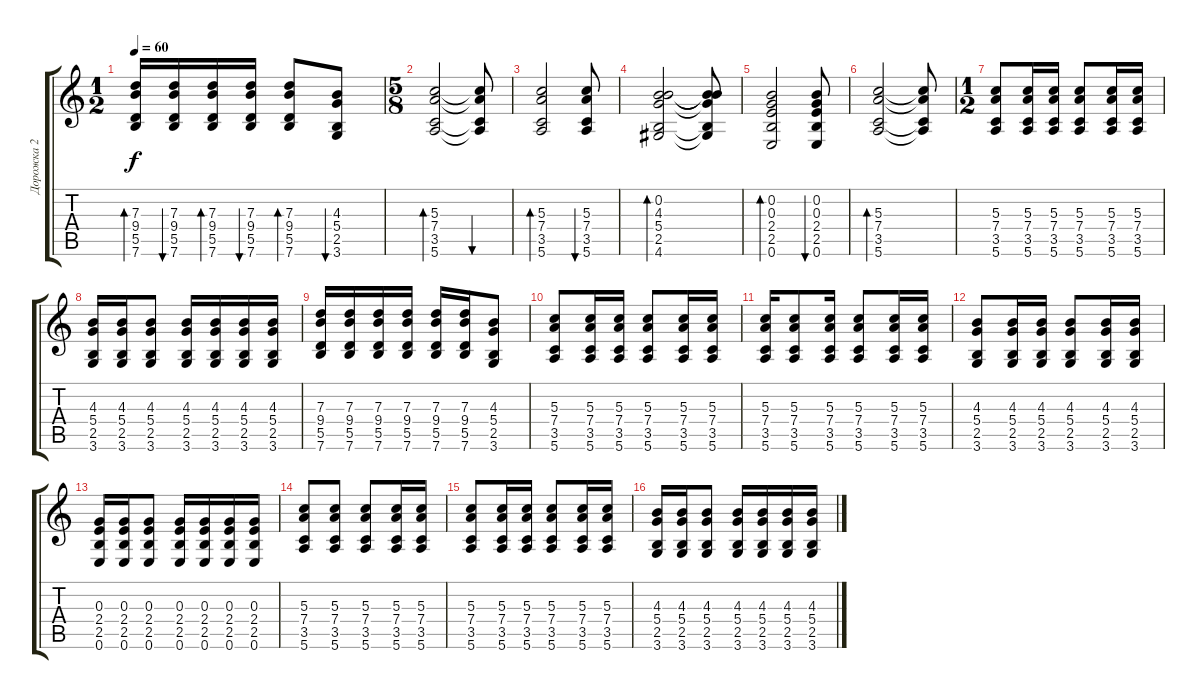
\track ("Дорожка 2" "Дорожка 2") {instrument acousticguitarsteel}
\staff {score tabs}
\tuning (E4 B3 G3 D3 A2 E2) {hide}
\ts (1 2)
\tempo 60
\clef g2
\ks c
(7.3 9.4 5.5 7.6).16{bd 60 dy f} (7.3 9.4 5.5 7.6).16{bu 60} (7.3 9.4 5.5 7.6).16{bd 60} (7.3 9.4 5.5 7.6).16{bu 60} (7.3 9.4 5.5 7.6).8{bd 60} (4.3 5.4 2.5 3.6).8{bu 60} |
\ts (5 8)
(5.3 7.4 3.5 5.6).2{bd 120} (5.3{t} 7.4{t} 3.5{t} 5.6{t}).8{bu 60} |
(5.3 7.4 3.5 5.6).2{bd 120} (5.3 7.4 3.5 5.6).8{bu 60} |
(0.2 4.3 5.4 2.5 4.6).2{bd 60} (0.2{t} 4.3{t} 5.4{t} 2.5{t} 4.6{t}).8 |
(0.2 0.3 2.4 2.5 0.6).2{bd 60} (0.2 0.3 2.4 2.5 0.6).8{bu 60} |
(5.3 7.4 3.5 5.6).2{bd 60} (5.3{t} 7.4{t} 3.5{t} 5.6{t}).8 |
\ts (1 2)
(5.3 7.4 3.5 5.6).8{instrument acousticguitarsteel} (5.3 7.4 3.5 5.6).16 (5.3 7.4 3.5 5.6).16 (5.3 7.4 3.5 5.6).8 (5.3 7.4 3.5 5.6).16 (5.3 7.4 3.5 5.6).16 |
(4.3 5.4 2.5 3.6).16 (4.3 5.4 2.5 3.6).16 (4.3 5.4 2.5 3.6).8 (4.3 5.4 2.5 3.6).16 (4.3 5.4 2.5 3.6).16 (4.3 5.4 2.5 3.6).16 (4.3 5.4 2.5 3.6).16 |
(7.3 9.4 5.5 7.6).16 (7.3 9.4 5.5 7.6).16 (7.3 9.4 5.5 7.6).16 (7.3 9.4 5.5 7.6).16 (7.3 9.4 5.5 7.6).16 (7.3 9.4 5.5 7.6).16 (4.3 5.4 2.5 3.6).8 |
(5.3 7.4 3.5 5.6).8 (5.3 7.4 3.5 5.6).16 (5.3 7.4 3.5 5.6).16 (5.3 7.4 3.5 5.6).8 (5.3 7.4 3.5 5.6).16 (5.3 7.4 3.5 5.6).16 |
(5.3 7.4 3.5 5.6).16 (5.3 7.4 3.5 5.6).8 (5.3 7.4 3.5 5.6).16 (5.3 7.4 3.5 5.6).8 (5.3 7.4 3.5 5.6).16 (5.3 7.4 3.5 5.6).16 |
(4.3 5.4 2.5 3.6).8 (4.3 5.4 2.5 3.6).16 (4.3 5.4 2.5 3.6).16 (4.3 5.4 2.5 3.6).8 (4.3 5.4 2.5 3.6).16 (4.3 5.4 2.5 3.6).16 |
(0.3 2.4 2.5 0.6).16 (0.3 2.4 2.5 0.6).16 (0.3 2.4 2.5 0.6).8 (0.3 2.4 2.5 0.6).16 (0.3 2.4 2.5 0.6).16 (0.3 2.4 2.5 0.6).16 (0.3 2.4 2.5 0.6).16 |
(5.3 7.4 3.5 5.6).8 (5.3 7.4 3.5 5.6).8 (5.3 7.4 3.5 5.6).8 (5.3 7.4 3.5 5.6).16 (5.3 7.4 3.5 5.6).16 |
(5.3 7.4 3.5 5.6).8 (5.3 7.4 3.5 5.6).16 (5.3 7.4 3.5 5.6).16 (5.3 7.4 3.5 5.6).8 (5.3 7.4 3.5 5.6).16 (5.3 7.4 3.5 5.6).16 |
(4.3 5.4 2.5 3.6).16 (4.3 5.4 2.5 3.6).16 (4.3 5.4 2.5 3.6).8 (4.3 5.4 2.5 3.6).16 (4.3 5.4 2.5 3.6).16 (4.3 5.4 2.5 3.6).16 (4.3 5.4 2.5 3.6).16
